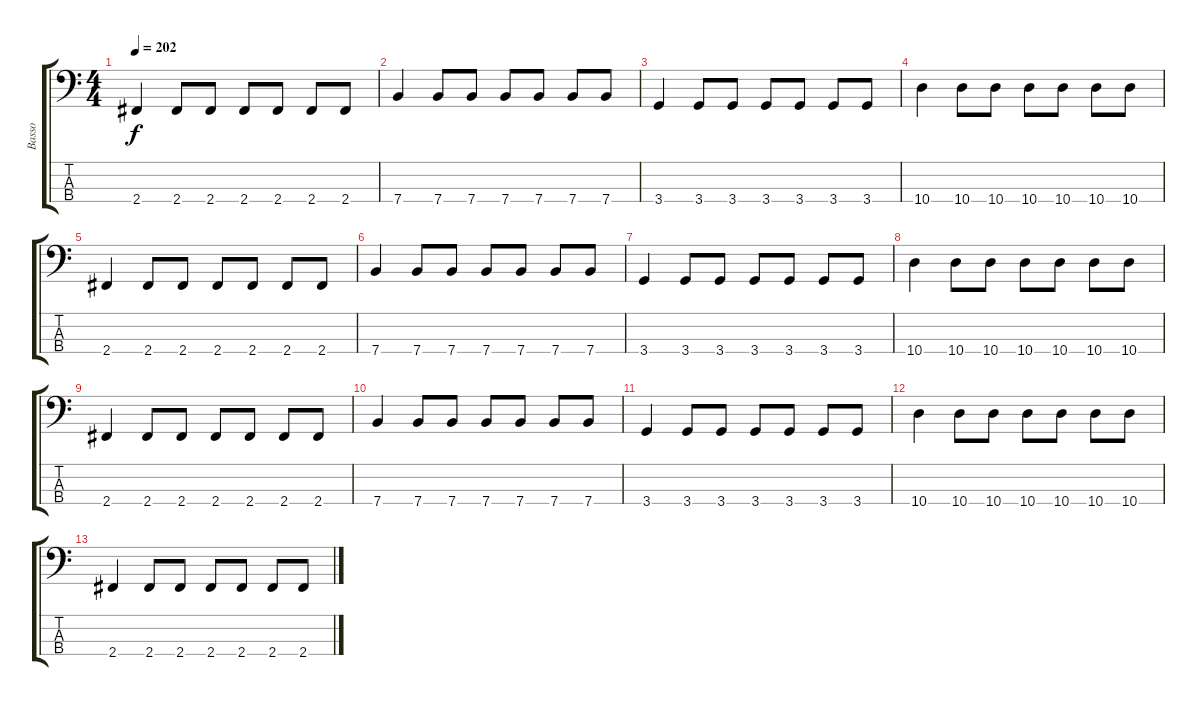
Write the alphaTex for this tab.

\track ("Basso" "Basso") {instrument electricbassfinger}
\staff {score tabs}
\tuning (G2 D2 A1 E1) {hide}
\ts (4 4)
\tempo 202
\clef f4
\ks c
2.4.4{dy f} 2.4.8 2.4.8 2.4.8 2.4.8 2.4.8 2.4.8 |
7.4.4 7.4.8 7.4.8 7.4.8 7.4.8 7.4.8 7.4.8 |
3.4.4 3.4.8 3.4.8 3.4.8 3.4.8 3.4.8 3.4.8 |
10.4.4 10.4.8 10.4.8 10.4.8 10.4.8 10.4.8 10.4.8 |
2.4.4 2.4.8 2.4.8 2.4.8 2.4.8 2.4.8 2.4.8 |
7.4.4 7.4.8 7.4.8 7.4.8 7.4.8 7.4.8 7.4.8 |
3.4.4 3.4.8 3.4.8 3.4.8 3.4.8 3.4.8 3.4.8 |
10.4.4 10.4.8 10.4.8 10.4.8 10.4.8 10.4.8 10.4.8 |
2.4.4 2.4.8 2.4.8 2.4.8 2.4.8 2.4.8 2.4.8 |
7.4.4 7.4.8 7.4.8 7.4.8 7.4.8 7.4.8 7.4.8 |
3.4.4 3.4.8 3.4.8 3.4.8 3.4.8 3.4.8 3.4.8 |
10.4.4 10.4.8 10.4.8 10.4.8 10.4.8 10.4.8 10.4.8 |
2.4.4 2.4.8 2.4.8 2.4.8 2.4.8 2.4.8 2.4.8
